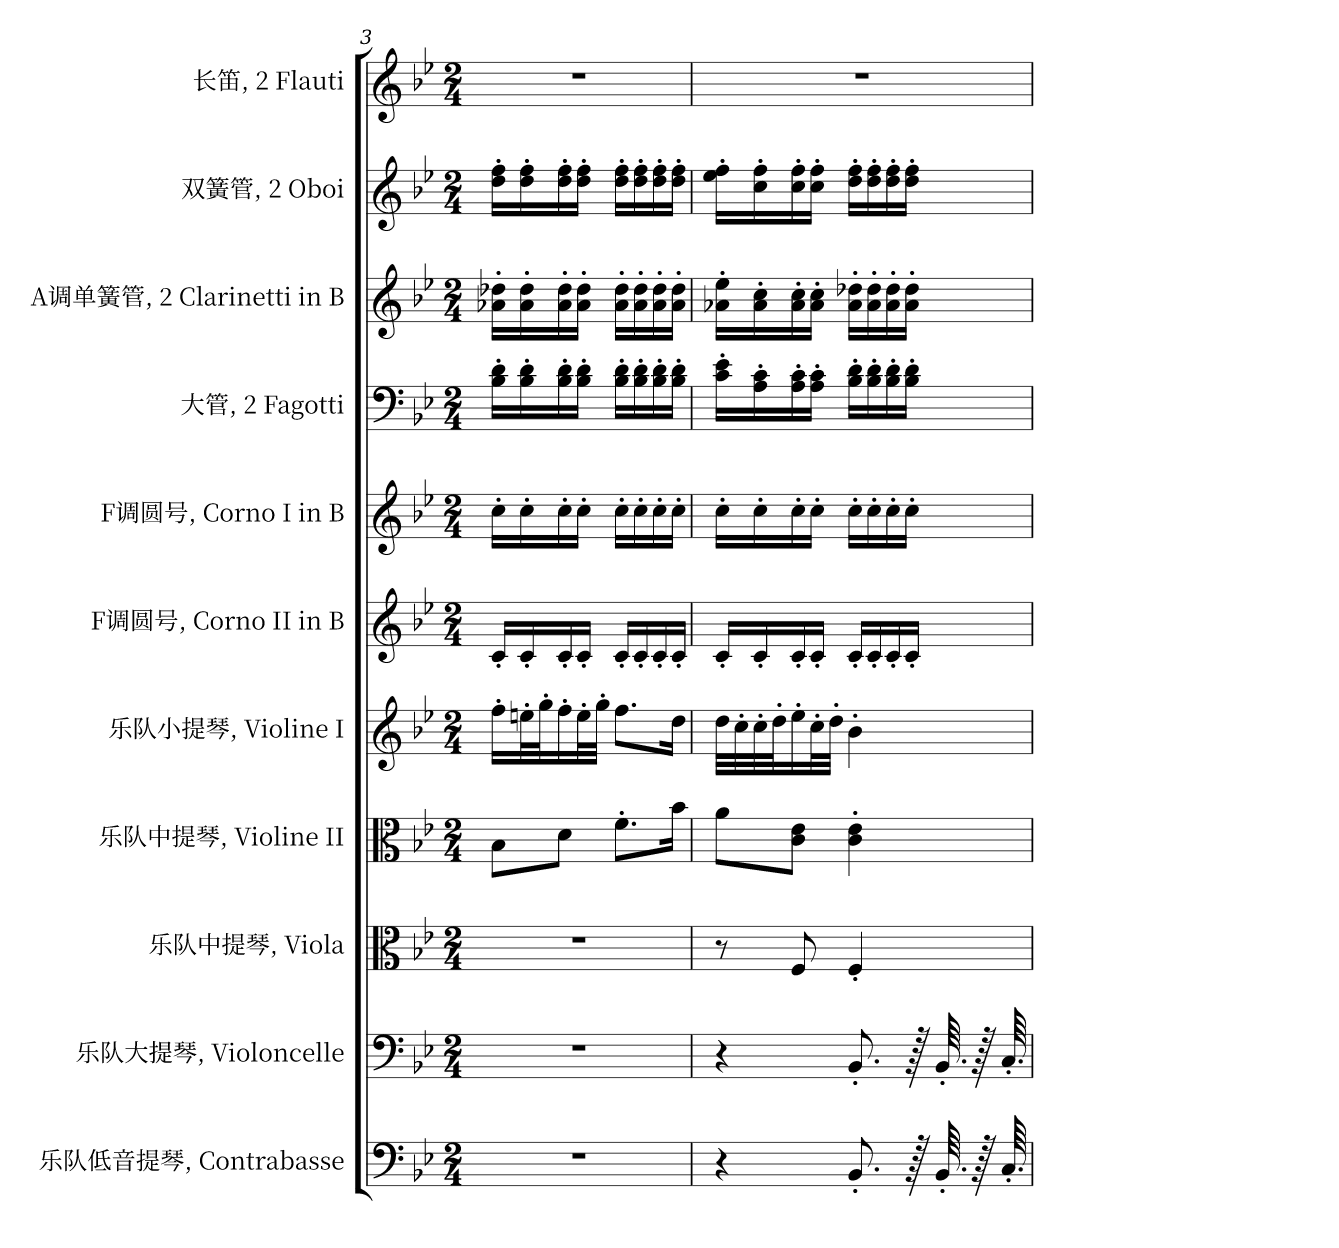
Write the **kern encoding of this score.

**kern	**kern	**kern	**kern	**kern	**kern	**kern	**kern	**kern	**kern	**kern
*part11	*part10	*part9	*part8	*part7	*part6	*part5	*part4	*part3	*part2	*part1
*staff11	*staff10	*staff9	*staff8	*staff7	*staff6	*staff5	*staff4	*staff3	*staff2	*staff1
*I"乐队低音提琴, Contrabasse	*I"乐队大提琴, Violoncelle	*I"乐队中提琴, Viola	*I"乐队中提琴, Violine II	*I"乐队小提琴, Violine I	*I"F调圆号, Corno II in B	*I"F调圆号, Corno I in B	*I"大管, 2 Fagotti	*I"A调单簧管, 2 Clarinetti in B	*I"双簧管, 2 Oboi	*I"长笛, 2 Flauti
*I'Cbs.	*	*	*	*	*	*	*	*I'A Cl.	*I'Ob.	*I'Fl.
*clefF4	*clefF4	*clefC3	*clefC3	*clefG2	*clefG2	*clefG2	*clefF4	*clefG2	*clefG2	*clefG2
*ITrd7c12	*	*	*	*	*ITrd4c7	*ITrd4c7	*	*ITrd1c2	*	*
*k[b-e-]	*k[b-e-]	*k[b-e-]	*k[b-e-]	*k[b-e-]	*k[b-e-a-]	*k[b-e-a-]	*k[b-e-]	*k[b-e-a-d-]	*k[b-e-]	*k[b-e-]
*M2/4	*M2/4	*M2/4	*M2/4	*M2/4	*M2/4	*M2/4	*M2/4	*M2/4	*M2/4	*M2/4
=3	=3	=3	=3	=3	=3	=3	=3	=3	=3	=3
2r	2r	2r	8B-\L	16ff'\LL	16F'/LL	16f'\LL	16B-\' 16d\'LL	16g-X\' 16cc-X\'LL	16dd\' 16ff\'LL	2r
.	.	.	.	32een'\L	16F'/	16f'\	16B-\' 16d\'	16g-\' 16cc-\'	16dd\' 16ff\'	.
.	.	.	.	32gg'\J	.	.	.	.	.	.
.	.	.	8d\J	16ff'\	16F'/	16f'\	16B-\' 16d\'	16g-\' 16cc-\'	16dd\' 16ff\'	.
.	.	.	.	32ee'\L	16F'/JJ	16f'\JJ	16B-\' 16d\'JJ	16g-\' 16cc-\'JJ	16dd\' 16ff\'JJ	.
.	.	.	.	32gg'\JJJ	.	.	.	.	.	.
.	.	.	8.f'\L	8.ff\L	16F'/LL	16f'\LL	16B-\' 16d\'LL	16g-\' 16cc-\'LL	16dd\' 16ff\'LL	.
.	.	.	.	.	16F'/	16f'\	16B-\' 16d\'	16g-\' 16cc-\'	16dd\' 16ff\'	.
.	.	.	.	.	16F'/	16f'\	16B-\' 16d\'	16g-\' 16cc-\'	16dd\' 16ff\'	.
.	.	.	16b-\Jk	16dd\Jk	16F'/JJ	16f'\JJ	16B-\' 16d\'JJ	16g-\' 16cc-\'JJ	16dd\' 16ff\'JJ	.
!!LO:PB:g=z
=4	=4	=4	=4	=4	=4	=4	=4	=4	=4	=4
4r	4r	8r	8a\L	32dd\LLL	16F'/LL	16f'\LL	16c\' 16e-\'LL	16g-X\' 16dd-\'LL	16ee-\' 16ff\'LL	2r
.	.	.	.	32cc'\	.	.	.	.	.	.
.	.	.	.	32cc'\	16F'/	16f'\	16A\' 16c\'	16g-\' 16b-\'	16cc\' 16ff\'	.
.	.	.	.	32dd'\J	.	.	.	.	.	.
.	.	8F/	8c\ 8e-\J	16ee-'\	16F'/	16f'\	16A\' 16c\'	16g-\' 16b-\'	16cc\' 16ff\'	.
.	.	.	.	32cc'\L	16F'/JJ	16f'\JJ	16A\' 16c\'JJ	16g-\' 16b-\'JJ	16cc\' 16ff\'JJ	.
.	.	.	.	32dd'\JJJ	.	.	.	.	.	.
8.BBB-'/	8.BB-'/	4F'/	4c\' 4e-\'	4b-'\	16F'/LL	16f'\LL	16B-\' 16d\'LL	16g-\' 16cc-X\'LL	16dd\' 16ff\'LL	.
.	.	.	.	.	16F'/	16f'\	16B-\' 16d\'	16g-\' 16cc-\'	16dd\' 16ff\'	.
.	.	.	.	.	16F'/	16f'\	16B-\' 16d\'	16g-\' 16cc-\'	16dd\' 16ff\'	.
128r	128r	.	.	.	16F'/JJ	16f'\JJ	16B-\' 16d\'JJ	16g-\' 16cc-\'JJ	16dd\' 16ff\'JJ	.
64.BBB-'/	64.BB-'/	.	.	.	.	.	.	.	.	.
128r	128r	.	.	.	.	.	.	.	.	.
64.CC'/	64.C'/	.	.	.	.	.	.	.	.	.
=	=	=	=	=	=	=	=	=	=	=
*-	*-	*-	*-	*-	*-	*-	*-	*-	*-	*-
